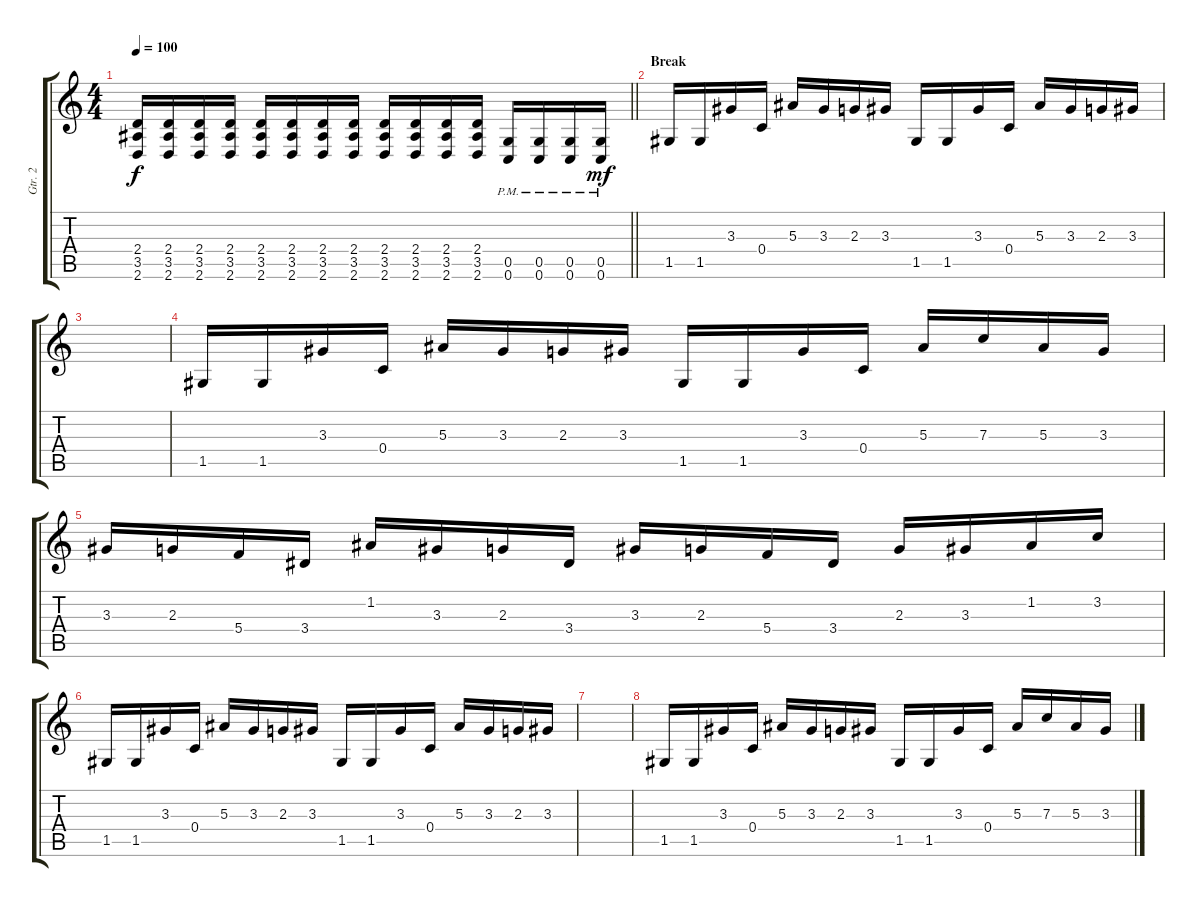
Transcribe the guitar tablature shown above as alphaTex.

\track ("Gtr. 2" "Gtr. 2") {instrument distortionguitar}
\staff {score tabs}
\tuning (D4 A3 F3 C3 G2 C2) {hide}
\ts (4 4)
\tempo 100
\clef g2
\barLineRight lightlight
\ks c
(2.4 3.5 2.6).16{dy f} (2.4 3.5 2.6).16 (2.4 3.5 2.6).16 (2.4 3.5 2.6).16 (2.4 3.5 2.6).16 (2.4 3.5 2.6).16 (2.4 3.5 2.6).16 (2.4 3.5 2.6).16 (2.4 3.5 2.6).16 (2.4 3.5 2.6).16 (2.4 3.5 2.6).16 (2.4 3.5 2.6).16 (0.5{pm} 0.6{pm}).16 (0.5{pm} 0.6{pm}).16 (0.5{pm} 0.6{pm}).16 (0.5{pm} 0.6{pm}).16{dy mf} |
\section ("" "Break")
1.5.16 1.5.16 3.3.16 0.4.16 5.3.16 3.3.16 2.3.16 3.3.16 1.5.16 1.5.16 3.3.16 0.4.16 5.3.16 3.3.16 2.3.16 3.3.16 |
|
1.5.16 1.5.16 3.3.16 0.4.16 5.3.16 3.3.16 2.3.16 3.3.16 1.5.16 1.5.16 3.3.16 0.4.16 5.3.16 7.3.16 5.3.16 3.3.16 |
3.3.16 2.3.16 5.4.16 3.4.16 1.2.16 3.3.16 2.3.16 3.4.16 3.3.16 2.3.16 5.4.16 3.4.16 2.3.16 3.3.16 1.2.16 3.2.16 |
1.5.16 1.5.16 3.3.16 0.4.16 5.3.16 3.3.16 2.3.16 3.3.16 1.5.16 1.5.16 3.3.16 0.4.16 5.3.16 3.3.16 2.3.16 3.3.16 |
|
1.5.16 1.5.16 3.3.16 0.4.16 5.3.16 3.3.16 2.3.16 3.3.16 1.5.16 1.5.16 3.3.16 0.4.16 5.3.16 7.3.16 5.3.16 3.3.16
